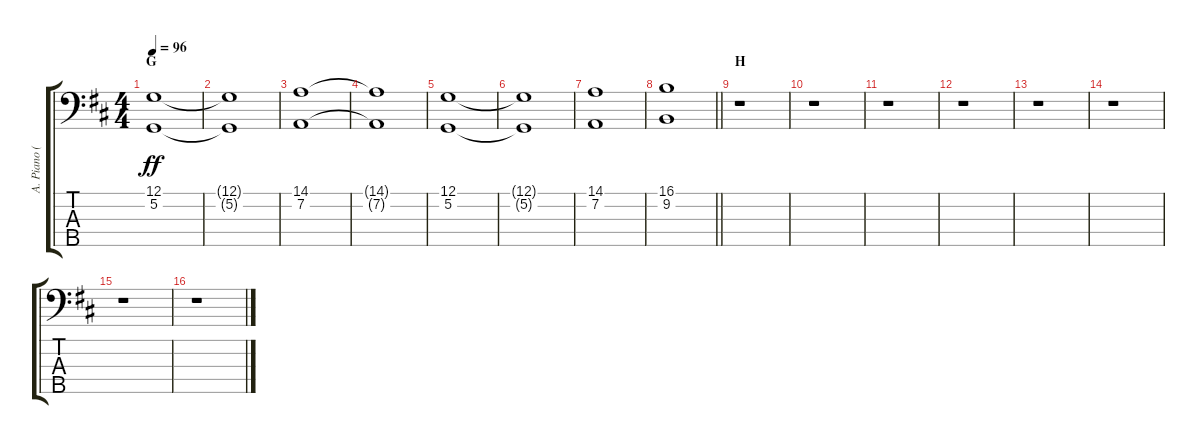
\track ("A. Piano (Left Hand)" "A. Piano (") {instrument acousticgrandpiano}
\staff {score tabs}
\tuning (G2 D2 A1 E1 B0) {hide}
\ts (4 4)
\section ("" "G")
\tempo 96
\clef f4
\ks d
(12.1 5.2).1{dy ff} |
(12.1{t} 5.2{t}).1 |
(14.1 7.2).1 |
(14.1{t} 7.2{t}).1 |
(12.1 5.2).1 |
(12.1{t} 5.2{t}).1 |
(14.1 7.2).1 |
\barLineRight lightlight
(16.1 9.2).1 |
\section ("" "H")
r.1 |
r.1 |
r.1 |
r.1 |
r.1 |
r.1 |
r.1 |
r.1
